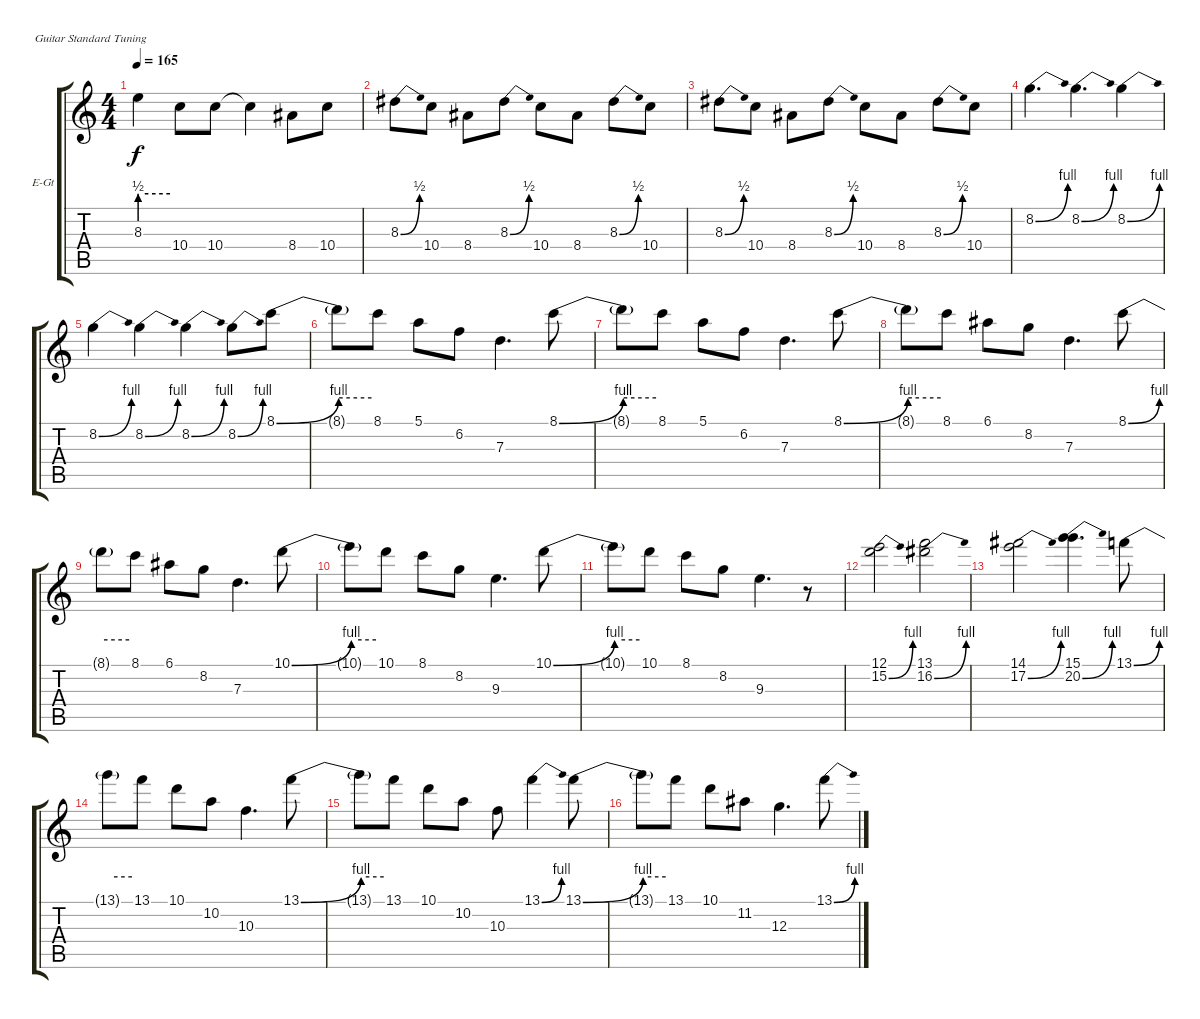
\bracketExtendMode groupsimilarinstruments
\firstSystemTrackNameOrientation horizontal
\otherSystemsTrackNameOrientation horizontal
\track ("Ritchie 3" "E-Gt") {instrument overdrivenguitar}
\staff {score tabs}
\tuning (E4 B3 G3 D3 A2 E2)
\ts (4 4)
\tempo 165
\clef g2
\ks c
8.3{be (hold 0 2 60 2) t}.4{dy f} 10.4.8 10.4.8 10.4{t}.4 8.4.8 10.4.8 |
8.3{be (bend 0 0 60 2)}.8 10.4.8 8.4.8 8.3{be (bend 0 0 60 2)}.8 10.4.8 8.4.8 8.3{be (bend 0 0 60 2)}.8 10.4.8 |
8.3{be (bend 0 0 60 2)}.8 10.4.8 8.4.8 8.3{be (bend 0 0 60 2)}.8 10.4.8 8.4.8 8.3{be (bend 0 0 60 2)}.8 10.4.8 |
8.2{be (bend 0 0 60 4)}.4{d} 8.2{be (bend 0 0 60 4)}.4{d} 8.2{be (bend 0 0 60 4)}.4 |
8.2{be (bend 0 0 60 4)}.4 8.2{be (bend 0 0 60 4)}.4 8.2{be (bend 0 0 60 4)}.4 8.2{be (bend 0 0 60 4)}.8 8.1{be (bend 0 0 60 4)}.8 |
8.1{be (hold 0 4 60 4) t}.8 8.1.8 5.1.8 6.2.8 7.3.4{d} 8.1{be (bend 0 0 60 4)}.8 |
8.1{be (hold 0 4 60 4) t}.8 8.1.8 5.1.8 6.2.8 7.3.4{d} 8.1{be (bend 0 0 60 4)}.8 |
8.1{be (hold 0 4 60 4) t}.8 8.1.8 6.1.8 8.2.8 7.3.4{d} 8.1{be (bend 0 0 60 4)}.8 |
8.1{be (hold 0 4 60 4) t}.8 8.1.8 6.1.8 8.2.8 7.3.4{d} 10.1{be (bend 0 0 60 4)}.8 |
10.1{be (hold 0 4 60 4) t}.8 10.1.8 8.1.8 8.2.8 9.3.4{d} 10.1{be (bend 0 0 60 4)}.8 |
10.1{be (hold 0 4 60 4) t}.8 10.1.8 8.1.8 8.2.8 9.3.4{d} r.8 |
(12.1 15.2{be (bend 0 0 60 4)}).2 (13.1 16.2{be (bend 0 0 60 4)}).2 |
(14.1 17.2{be (bend 0 0 60 4)}).2 (15.1 20.2{be (bend 0 0 60 4)}).4{d} 13.1{be (bend 0 0 60 4)}.8 |
13.1{be (hold 0 4 60 4) t}.8 13.1.8 10.1.8 10.2.8 10.3.4{d} 13.1{be (bend 0 0 60 4)}.8 |
13.1{be (hold 0 4 60 4) t}.8 13.1.8 10.1.8 10.2.8 10.3.8 13.1{be (bend 0 0 60 4)}.4 13.1{be (bend 0 0 60 4)}.8 |
13.1{be (hold 0 4 60 4) t}.8 13.1.8 10.1.8 11.2.8 12.3.4{d} 13.1{be (bend 0 0 60 4)}.8
